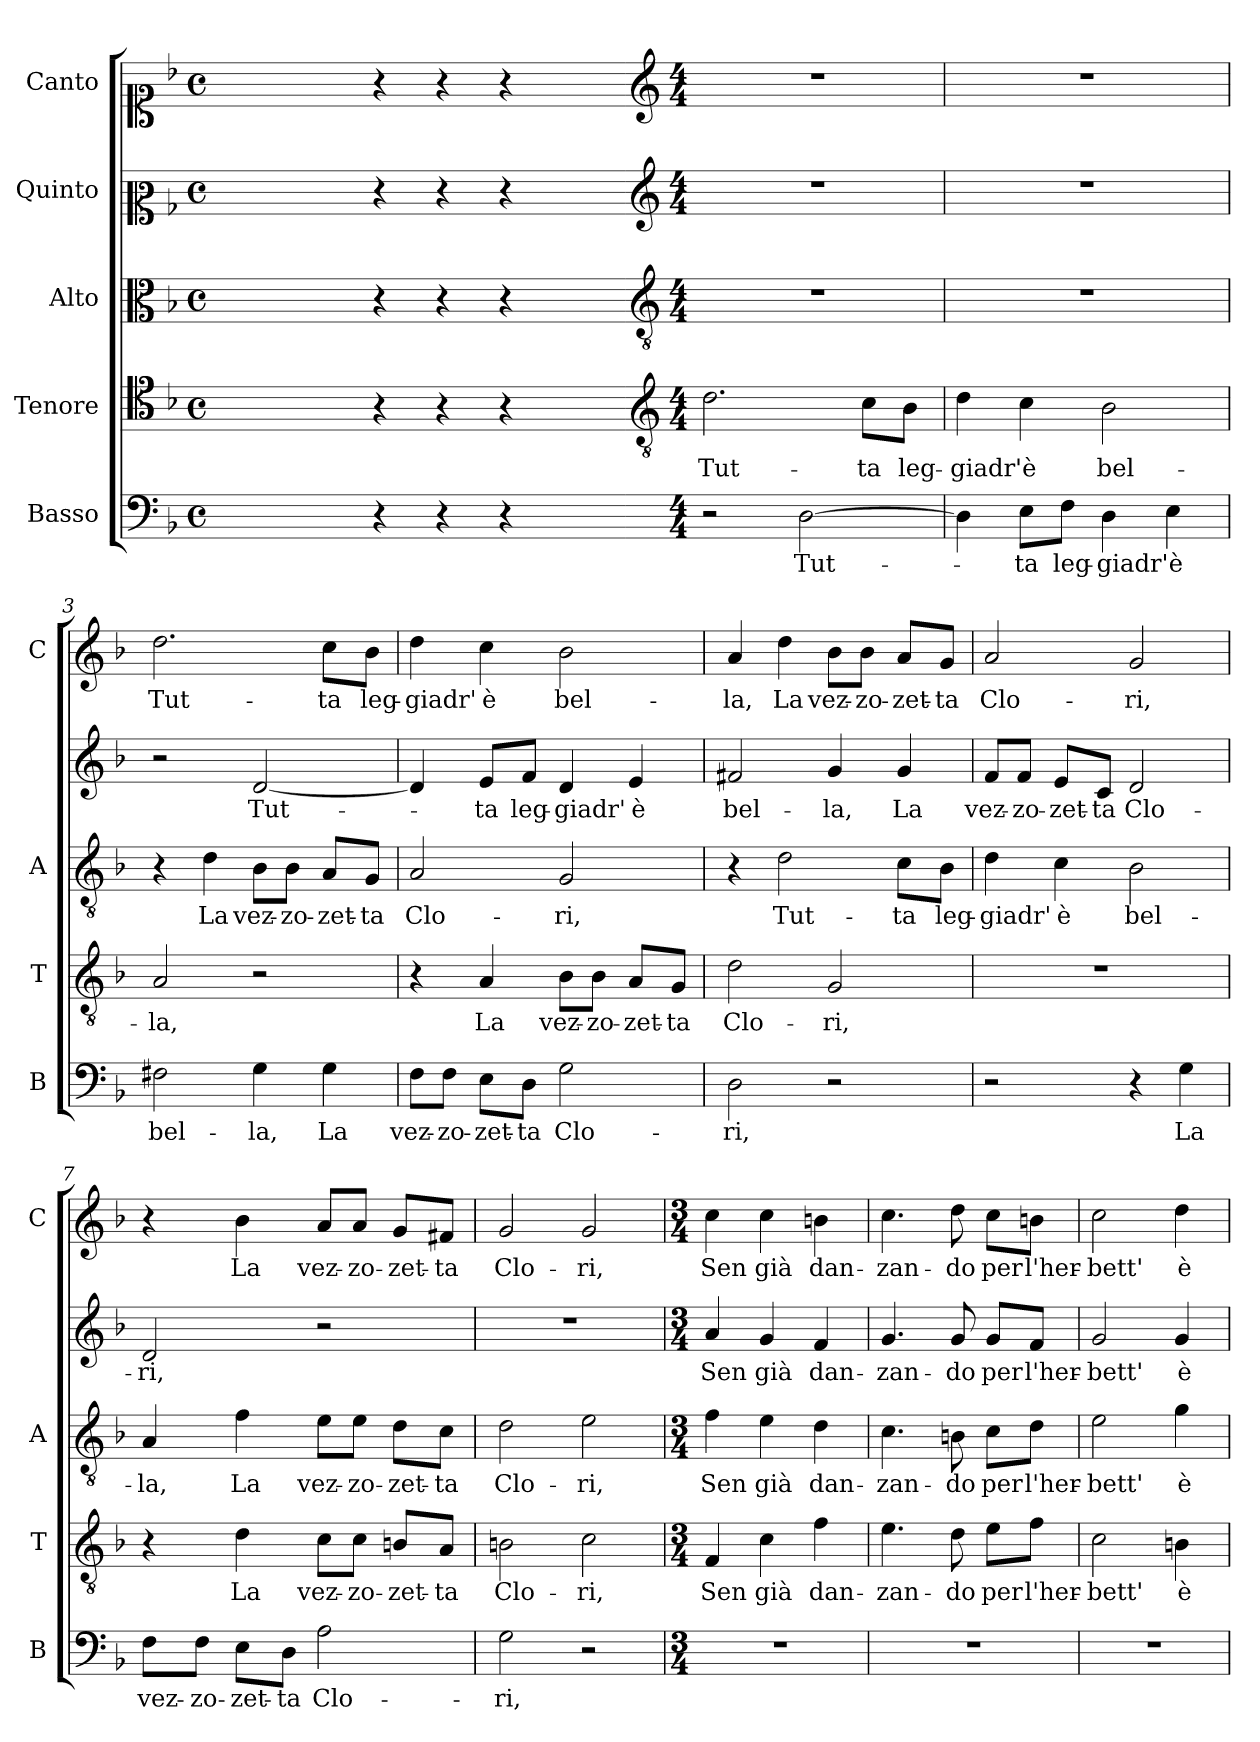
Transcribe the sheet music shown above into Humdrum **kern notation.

**kern	**text	**kern	**text	**kern	**text	**kern	**text	**kern	**text
*part5	*part5	*part4	*part4	*part3	*part3	*part2	*part2	*part1	*part1
*staff5	*staff5	*staff4	*staff4	*staff3	*staff3	*staff2	*staff2	*staff1	*staff1
*I"Basso	*	*I"Tenore	*	*I"Alto	*	*I"Quinto	*	*I"Canto	*
*I'B	*	*I'T	*	*I'A	*	*	*	*I'C	*
*clefF4	*	*clefC4	*	*clefC3	*	*clefC2	*	*clefC1	*
*k[b-]	*	*k[b-]	*	*k[b-]	*	*k[b-]	*	*k[b-]	*
*F:	*	*F:	*	*F:	*	*F:	*	*F:	*
*M4/4	*	*M4/4	*	*M4/4	*	*M4/4	*	*M4/4	*
*met(c)	*	*met(c)	*	*met(c)	*	*met(c)	*	*met(c)	*
=	=	=	=	=	=	=	=	=	=
1ryy	.	1ryy	.	1ryy	.	1ryy	.	1ryy	.
=1X-	=1X-	=1X-	=1X-	=1X-	=1X-	=1X-	=1X-	=1X-	=1X-
4r	.	4r	.	4r	.	4r	.	4r	.
4r	.	4r	.	4r	.	4r	.	4r	.
4r	.	4r	.	4r	.	4r	.	4r	.
4ryy	.	4ryy	.	4ryy	.	4ryy	.	4ryy	.
=1-	=1-	=1-	=1-	=1-	=1-	=1-	=1-	=1-	=1-
*	*	*clefGv2	*	*clefGv2	*	*clefG2	*	*clefG2	*
*M4/4	*	*M4/4	*	*M4/4	*	*M4/4	*	*M4/4	*
!	!	!	!LO:LY:b	!	!	!	!	!	!
2r	.	2.d\	Tut-	1r	.	1r	.	1r	.
!	!LO:LY:b	!	!	!	!	!	!	!	!
[2D\	Tut-	.	.	.	.	.	.	.	.
!	!	!	!LO:LY:b	!	!	!	!	!	!
.	.	8c\L	-ta	.	.	.	.	.	.
!	!	!	!LO:LY:b	!	!	!	!	!	!
.	.	8B-\J	leg-	.	.	.	.	.	.
=2	=2	=2	=2	=2	=2	=2	=2	=2	=2
!	!	!	!LO:LY:b	!	!	!	!	!	!
4D\]	.	4d\	-giadr'	1r	.	1r	.	1r	.
!	!LO:LY:b	!	!LO:LY:b	!	!	!	!	!	!
8E\L	-ta	4c\	è	.	.	.	.	.	.
!	!LO:LY:b	!	!	!	!	!	!	!	!
8F\J	leg-	.	.	.	.	.	.	.	.
!	!LO:LY:b	!	!LO:LY:b	!	!	!	!	!	!
4D\	-giadr'	2B-\	bel-	.	.	.	.	.	.
!	!LO:LY:b	!	!	!	!	!	!	!	!
4E\	è	.	.	.	.	.	.	.	.
=3	=3	=3	=3	=3	=3	=3	=3	=3	=3
!	!LO:LY:b	!	!LO:LY:b	!	!	!	!	!	!LO:LY:b
2F#X\	bel-	2A/	-la,	4r	.	2r	.	2.dd\	Tut-
!	!	!	!	!	!LO:LY:b	!	!	!	!
.	.	.	.	4d\	La	.	.	.	.
!	!LO:LY:b	!	!	!	!LO:LY:b	!	!LO:LY:b	!	!
4G\	-la,	2r	.	8B-\L	vez-	[2d/	Tut-	.	.
!	!	!	!	!	!LO:LY:b	!	!	!	!
.	.	.	.	8B-\J	-zo-	.	.	.	.
!	!LO:LY:b	!	!	!	!LO:LY:b	!	!	!	!LO:LY:b
4G\	La	.	.	8A/L	-zet-	.	.	8cc\L	-ta
!	!	!	!	!	!LO:LY:b	!	!	!	!LO:LY:b
.	.	.	.	8G/J	-ta	.	.	8b-\J	leg-
=4	=4	=4	=4	=4	=4	=4	=4	=4	=4
!	!LO:LY:b	!	!	!	!LO:LY:b	!	!	!	!LO:LY:b
8F\L	vez-	4r	.	2A/	Clo-	4d/]	.	4dd\	-giadr'
!	!LO:LY:b	!	!	!	!	!	!	!	!
8F\J	-zo-	.	.	.	.	.	.	.	.
!	!LO:LY:b	!	!LO:LY:b	!	!	!	!LO:LY:b	!	!LO:LY:b
8E\L	-zet-	4A/	La	.	.	8e/L	-ta	4cc\	è
!	!LO:LY:b	!	!	!	!	!	!LO:LY:b	!	!
8D\J	-ta	.	.	.	.	8f/J	leg-	.	.
!	!LO:LY:b	!	!LO:LY:b	!	!LO:LY:b	!	!LO:LY:b	!	!LO:LY:b
2G\	Clo-	8B-\L	vez-	2G/	-ri,	4d/	-giadr'	2b-\	bel-
!	!	!	!LO:LY:b	!	!	!	!	!	!
.	.	8B-\J	-zo-	.	.	.	.	.	.
!	!	!	!LO:LY:b	!	!	!	!LO:LY:b	!	!
.	.	8A/L	-zet-	.	.	4e/	è	.	.
!	!	!	!LO:LY:b	!	!	!	!	!	!
.	.	8G/J	-ta	.	.	.	.	.	.
!!LO:LB:g=z
=5	=5	=5	=5	=5	=5	=5	=5	=5	=5
!	!LO:LY:b	!	!LO:LY:b	!	!	!	!LO:LY:b	!	!LO:LY:b
2D\	-ri,	2d\	Clo-	4r	.	2f#X/	bel-	4a/	-la,
!	!	!	!	!	!LO:LY:b	!	!	!	!LO:LY:b
.	.	.	.	2d\	Tut-	.	.	4dd\	La
!	!	!	!LO:LY:b	!	!	!	!LO:LY:b	!	!LO:LY:b
2r	.	2G/	-ri,	.	.	4g/	-la,	8b-\L	vez-
!	!	!	!	!	!	!	!	!	!LO:LY:b
.	.	.	.	.	.	.	.	8b-\J	-zo-
!	!	!	!	!	!LO:LY:b	!	!LO:LY:b	!	!LO:LY:b
.	.	.	.	8c\L	-ta	4g/	La	8a/L	-zet-
!	!	!	!	!	!LO:LY:b	!	!	!	!LO:LY:b
.	.	.	.	8B-\J	leg-	.	.	8g/J	-ta
=6	=6	=6	=6	=6	=6	=6	=6	=6	=6
!	!	!	!	!	!LO:LY:b	!	!LO:LY:b	!	!LO:LY:b
2r	.	1r	.	4d\	-giadr'	8f/L	vez-	2a/	Clo-
!	!	!	!	!	!	!	!LO:LY:b	!	!
.	.	.	.	.	.	8f/J	-zo-	.	.
!	!	!	!	!	!LO:LY:b	!	!LO:LY:b	!	!
.	.	.	.	4c\	è	8e/L	-zet-	.	.
!	!	!	!	!	!	!	!LO:LY:b	!	!
.	.	.	.	.	.	8c/J	-ta	.	.
!	!	!	!	!	!LO:LY:b	!	!LO:LY:b	!	!LO:LY:b
4r	.	.	.	2B-\	bel-	2d/	Clo-	2g/	-ri,
!	!LO:LY:b	!	!	!	!	!	!	!	!
4G\	La	.	.	.	.	.	.	.	.
=7	=7	=7	=7	=7	=7	=7	=7	=7	=7
!	!LO:LY:b	!	!	!	!LO:LY:b	!	!LO:LY:b	!	!
8F\L	vez-	4r	.	4A/	-la,	2d/	-ri,	4r	.
!	!LO:LY:b	!	!	!	!	!	!	!	!
8F\J	-zo-	.	.	.	.	.	.	.	.
!	!LO:LY:b	!	!LO:LY:b	!	!LO:LY:b	!	!	!	!LO:LY:b
8E\L	-zet-	4d\	La	4f\	La	.	.	4b-\	La
!	!LO:LY:b	!	!	!	!	!	!	!	!
8D\J	-ta	.	.	.	.	.	.	.	.
!	!LO:LY:b	!	!LO:LY:b	!	!LO:LY:b	!	!	!	!LO:LY:b
2A\	Clo-	8c\L	vez-	8e\L	vez-	2r	.	8a/L	vez-
!	!	!	!LO:LY:b	!	!LO:LY:b	!	!	!	!LO:LY:b
.	.	8c\J	-zo-	8e\J	-zo-	.	.	8a/J	-zo-
!	!	!	!LO:LY:b	!	!LO:LY:b	!	!	!	!LO:LY:b
.	.	8Bn/L	-zet-	8d\L	-zet-	.	.	8g/L	-zet-
!	!	!	!LO:LY:b	!	!LO:LY:b	!	!	!	!LO:LY:b
.	.	8A/J	-ta	8c\J	-ta	.	.	8f#X/J	-ta
=8	=8	=8	=8	=8	=8	=8	=8	=8	=8
!	!LO:LY:b	!	!LO:LY:b	!	!LO:LY:b	!	!	!	!LO:LY:b
2G\	-ri,	2Bn\	Clo-	2d\	Clo-	1r	.	2g/	Clo-
!	!	!	!LO:LY:b	!	!LO:LY:b	!	!	!	!LO:LY:b
2r	.	2c\	-ri,	2e\	-ri,	.	.	2g/	-ri,
=9	=9	=9	=9	=9	=9	=9	=9	=9	=9
*M3/4	*	*M3/4	*	*M3/4	*	*M3/4	*	*M3/4	*
!	!	!	!LO:LY:b	!	!LO:LY:b	!	!LO:LY:b	!	!LO:LY:b
2.r	.	4F/	Sen	4f\	Sen	4a/	Sen	4cc\	Sen
!	!	!	!LO:LY:b	!	!LO:LY:b	!	!LO:LY:b	!	!LO:LY:b
.	.	4c\	già	4e\	già	4g/	già	4cc\	già
!	!	!	!LO:LY:b	!	!LO:LY:b	!	!LO:LY:b	!	!LO:LY:b
.	.	4f\	dan-	4d\	dan-	4f/	dan-	4bn\	dan-
=10	=10	=10	=10	=10	=10	=10	=10	=10	=10
!	!	!	!LO:LY:b	!	!LO:LY:b	!	!LO:LY:b	!	!LO:LY:b
2.r	.	4.e\	-zan-	4.c\	-zan-	4.g/	-zan-	4.cc\	-zan-
!	!	!	!LO:LY:b	!	!LO:LY:b	!	!LO:LY:b	!	!LO:LY:b
.	.	8d\	-do	8Bn\	-do	8g/	-do	8dd\	-do
!	!	!	!LO:LY:b	!	!LO:LY:b	!	!LO:LY:b	!	!LO:LY:b
.	.	8e\L	per	8c\L	per	8g/L	per	8cc\L	per
!	!	!	!LO:LY:b	!	!LO:LY:b	!	!LO:LY:b	!	!LO:LY:b
.	.	8f\J	l'her-	8d\J	l'her-	8f/J	l'her-	8bn\J	l'her-
!!LO:LB:g=z
=11	=11	=11	=11	=11	=11	=11	=11	=11	=11
!	!	!	!LO:LY:b	!	!LO:LY:b	!	!LO:LY:b	!	!LO:LY:b
2.r	.	2c\	-bett'	2e\	-bett'	2g/	-bett'	2cc\	-bett'
!	!	!	!LO:LY:b	!	!LO:LY:b	!	!LO:LY:b	!	!LO:LY:b
.	.	4Bn\	è	4g\	è	4g/	è	4dd\	è
=	=	=	=	=	=	=	=	=	=
*-	*-	*-	*-	*-	*-	*-	*-	*-	*-
